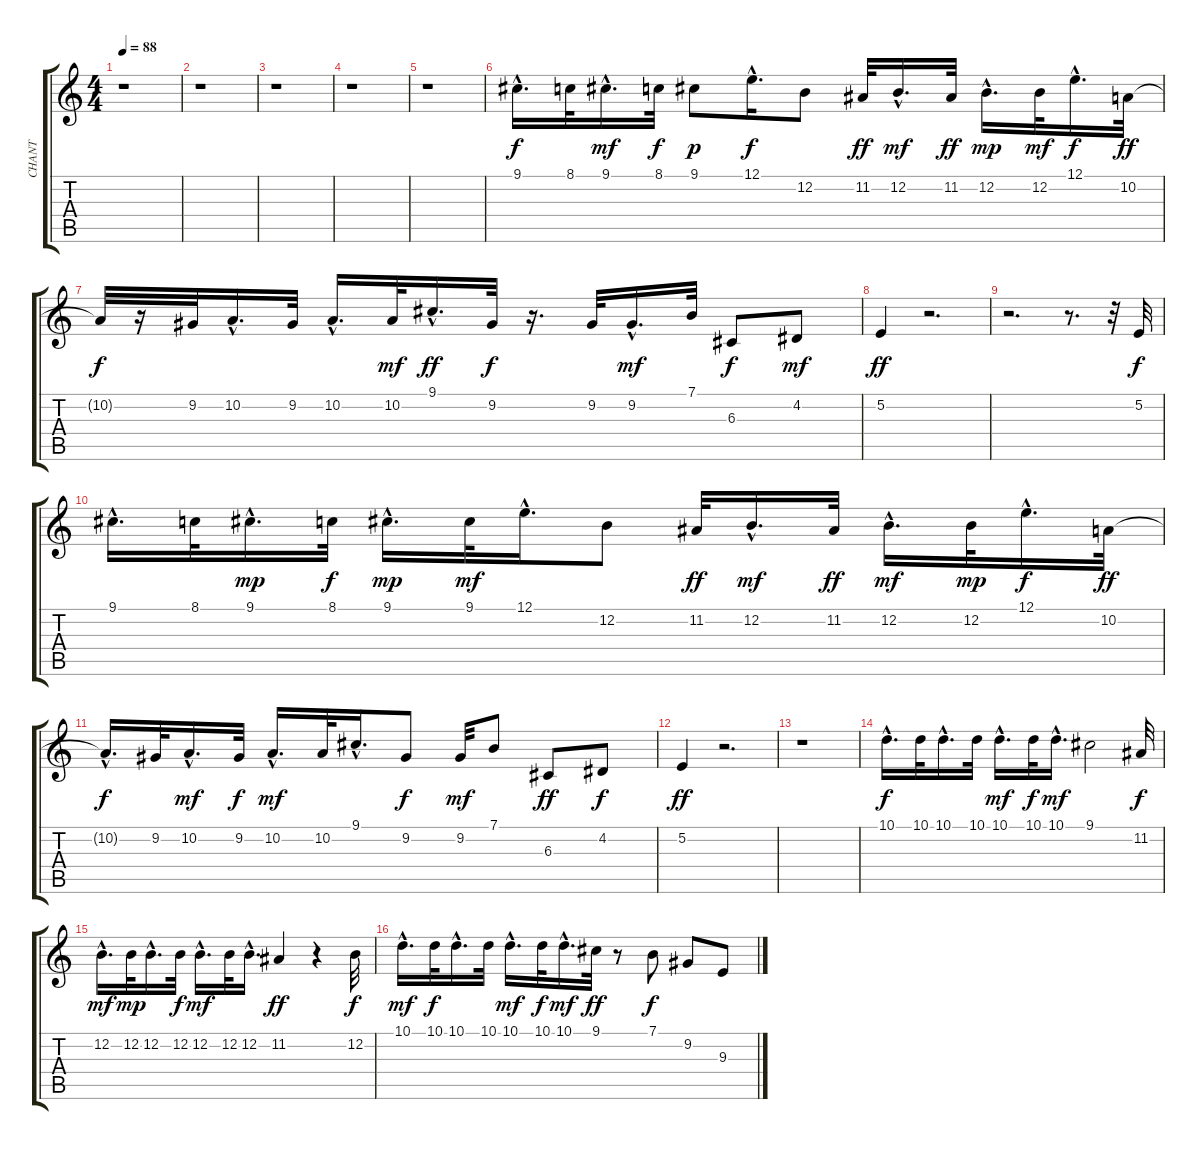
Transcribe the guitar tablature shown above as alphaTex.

\track ("CHANT" "CHANT") {instrument harmonica}
\staff {score tabs}
\tuning (E4 B3 G3 D3 A2 E2) {hide}
\ts (4 4)
\tempo 88
\clef g2
\ks c
r.1{dy f instrument harmonica} |
r.1 |
r.1 |
r.1 |
r.1 |
9.1{hac}.16{d} 8.1.32 9.1{hac}.16{d dy mf} 8.1.32{dy f} 9.1.8{dy p} 12.1{hac}.16{d dy f} 12.2.8 11.2.32{dy ff} 12.2{hac}.16{d dy mf} 11.2.32{dy ff} 12.2{hac}.16{d dy mp} 12.2.32{dy mf} 12.1{hac}.16{d dy f} 10.2.32{dy ff} |
10.2{t}.32{dy f} r.16 9.2.32 10.2{hac}.16{d} 9.2.32 10.2{hac}.16{d} 10.2.32{dy mf} 9.1{hac}.16{d dy ff} 9.2.32{dy f} r.16{d} 9.2.32 9.2{hac}.16{d dy mf} 7.1.32 6.3.8{dy f} 4.2.8{dy mf} |
5.2.4{dy ff} r.2{d} |
r.2{d} r.8{d} r.32 5.2.32{dy f} |
9.1{hac}.16{d} 8.1.32 9.1{hac}.16{d dy mp} 8.1.32{dy f} 9.1{hac}.16{d dy mp} 9.1.32{dy mf} 12.1{hac}.16{d} 12.2.8 11.2.32{dy ff} 12.2{hac}.16{d dy mf} 11.2.32{dy ff} 12.2{hac}.16{d dy mf} 12.2.32{dy mp} 12.1{hac}.16{d dy f} 10.2.32{dy ff} |
10.2{hac t}.16{d dy f} 9.2.32 10.2{hac}.16{d dy mf} 9.2.32{dy f} 10.2{hac}.16{d dy mf} 10.2.32 9.1{hac}.16{d} 9.2.8{dy f} 9.2.32{dy mf} 7.1.8 6.3.8{dy ff} 4.2.8{dy f} |
5.2.4{dy ff} r.2{d} |
r.1 |
10.1{hac}.16{d dy f} 10.1.32 10.1{hac}.16{d} 10.1.32 10.1{hac}.16{d dy mf} 10.1.32{dy f} 10.1{hac}.16{d dy mf} 9.1.2 11.2.32{dy f} |
12.2{hac}.16{d dy mf} 12.2.32{dy mp} 12.2{hac}.16{d} 12.2.32{dy f} 12.2{hac}.16{d dy mf} 12.2.32 12.2{hac}.16{d} 11.2.4{dy ff} r.4 12.2.32{dy f} |
10.1{hac}.16{d dy mf} 10.1.32{dy f} 10.1{hac}.16{d} 10.1.32 10.1{hac}.16{d dy mf} 10.1.32{dy f} 10.1{hac}.16{d dy mf} 9.1.32{dy ff} r.8 7.1.8{dy f} 9.2.8 9.3.8
